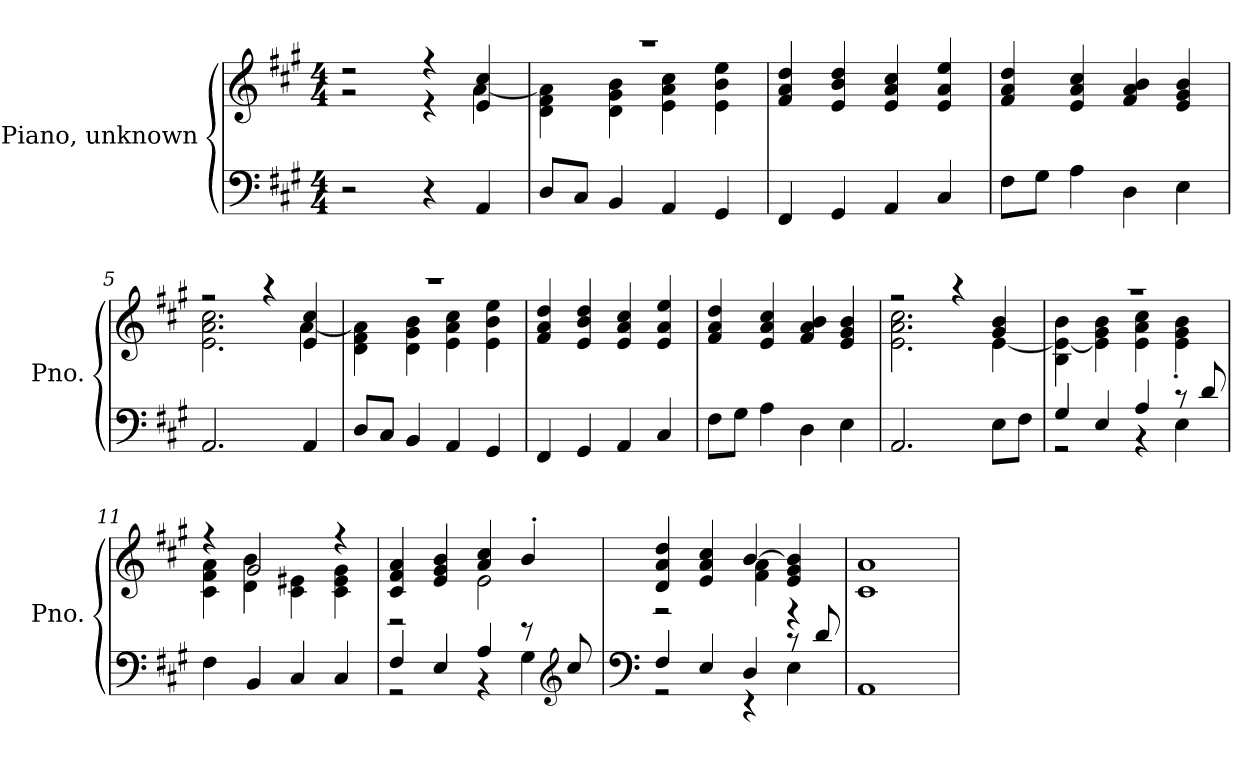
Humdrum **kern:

**kern	**kern
*part1	*part1
*staff2	*staff1
*I"Piano, unknown	*
*I'Pno.	*
*clefF4	*clefG2
*k[f#c#g#]	*k[f#c#g#]
*M4/4	*M4/4
*MM120	*MM120
=1	=1
*	*^
2r	2r	2r
4r	4r	4r
4AA/	4e/ 4cc#/	[4a\
=2	=2	=2
8D/L	1r	4d\ 4f#\ 4a\]
8C#/J	.	.
4BB/	.	4d\ 4g#\ 4b\
4AA/	.	4e\ 4a\ 4cc#\
4GG#/	.	4e\ 4b\ 4ee\
*	*v	*v
=3	=3
4FF#/	4f#/ 4a/ 4dd/
4GG#/	4e/ 4b/ 4dd/
4AA/	4e/ 4a/ 4cc#/
4C#/	4e/ 4a/ 4ee/
=4	=4
8F#\L	4f#/ 4a/ 4dd/
8G#\J	.
4A\	4e/ 4a/ 4cc#/
4D\	4f#/ 4a/ 4b/
4E\	4e/ 4g#/ 4b/
=5	=5
*	*^
2.AA/	2r	2.e\ 2.a\ 2.cc#\
.	4r	.
4AA/	4e/ 4cc#/	[4a\
=6	=6	=6
8D/L	1r	4d\ 4f#\ 4a\]
8C#/J	.	.
4BB/	.	4d\ 4g#\ 4b\
4AA/	.	4e\ 4a\ 4cc#\
4GG#/	.	4e\ 4b\ 4ee\
*	*v	*v
=7	=7
4FF#/	4f#/ 4a/ 4dd/
4GG#/	4e/ 4b/ 4dd/
4AA/	4e/ 4a/ 4cc#/
4C#/	4e/ 4a/ 4ee/
!!LO:LB:g=z
=8	=8
8F#\L	4f#/ 4a/ 4dd/
8G#\J	.
4A\	4e/ 4a/ 4cc#/
4D\	4f#/ 4a/ 4b/
4E\	4e/ 4g#/ 4b/
=9	=9
*	*^
2.AA/	2r	2.e\ 2.a\ 2.cc#\
.	4r	.
8E\L	4g#/ 4b/	[4e\
8F#\J	.	.
=10	=10	=10
*^	*	*
4G#/	2r	1r	4B\ 4e\_ 4b\
4E/	.	.	4e\] 4g#\ 4b\
4A/	4r	.	4e\ 4a\ 4cc#\
8r	4E\	.	4e\' 4g#\' 4b\'
8d/	.	.	.
*v	*v	*	*
=11	=11	=11
4F#\	4r	4c#\ 4f#\ 4a\
4BB/	2g#/	4d\ 4b\
4C#/	.	4c#\ 4e#X\
4C#/	4r	4c#\ 4e#\ 4g#\
=12	=12	=12
*^	*	*
4F#/	2r	4c#/ 4f#/ 4a/	2r
4E/	.	4e/ 4g#/ 4b/	.
4A/	4r	4a/ 4cc#/	2e\
8r	4G#\	4b'/	.
*clefG2	*	*	*
8cc#/	.	.	.
=13	=13	=13	=13
*clefF4	*	*	*
4F#/	2r	4d/ 4a/ 4dd/	2r
4E/	.	4e/ 4a/ 4cc#/	.
4D/	4r	[4b/	4f#\ 4a\
8r	4E\	4e/ 4g#/ 4b/]	4r
8d/	.	.	.
*v	*v	*	*
*	*v	*v
!!LO:LB:g=z
=14	=14
1AA	1c# 1a
=	=
*-	*-
